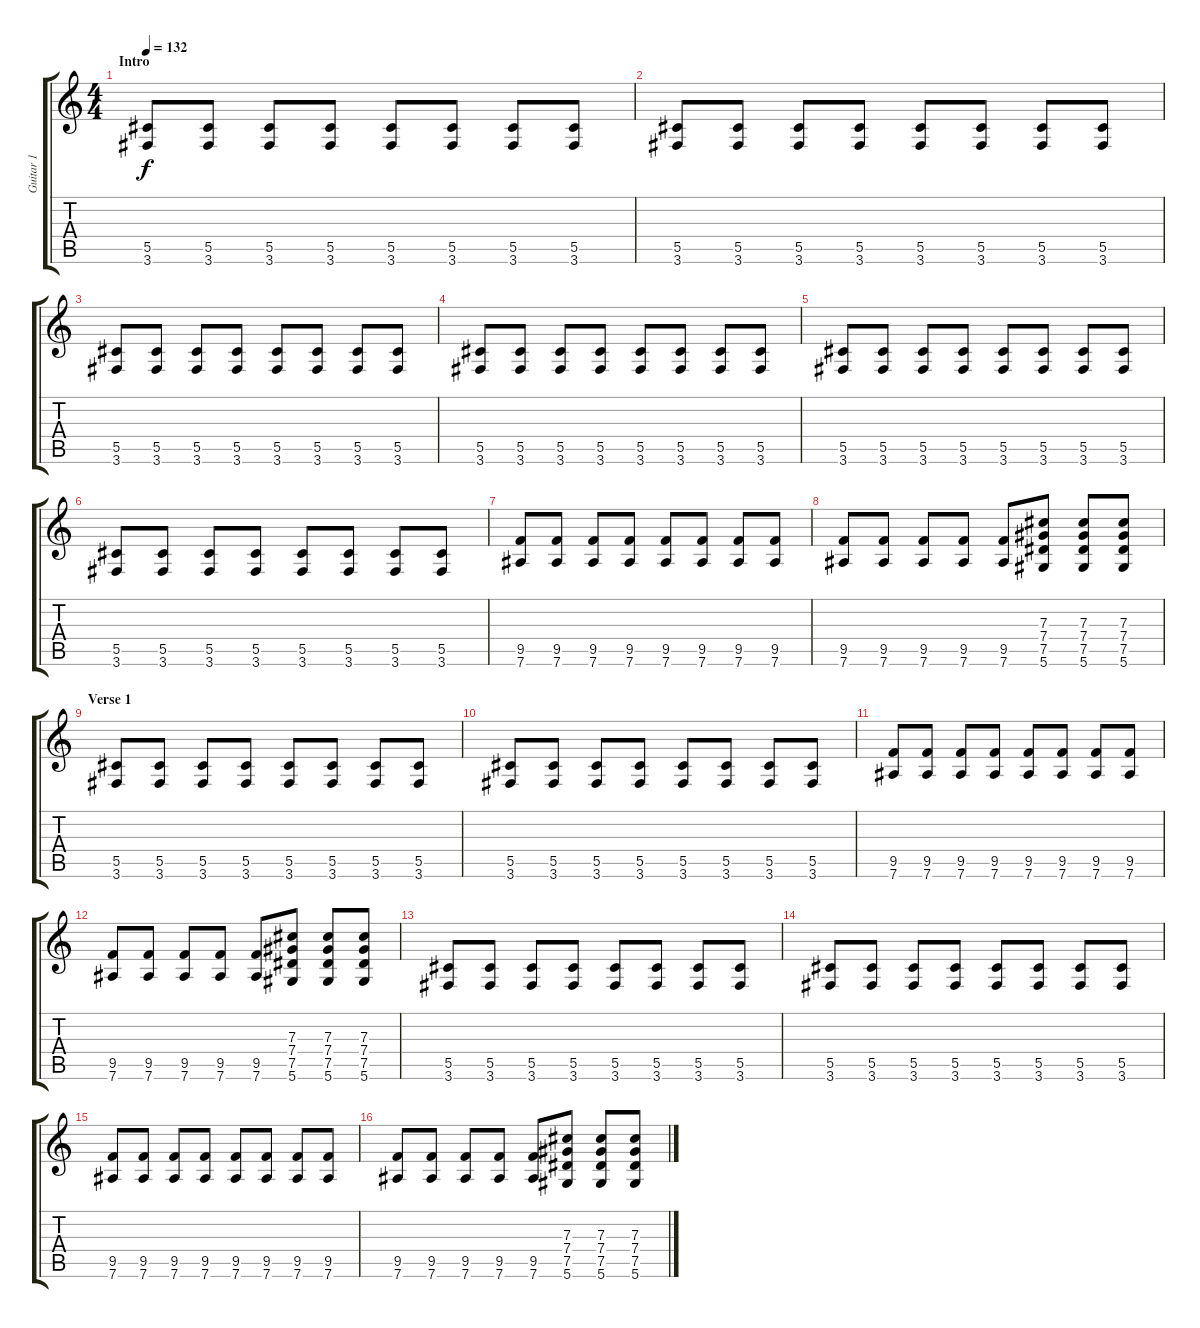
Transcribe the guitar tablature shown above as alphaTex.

\track ("Guitar 1" "Guitar 1") {instrument electricguitarmuted}
\staff {score tabs}
\tuning (Eb4 Bb3 Gb3 Db3 Ab2 Eb2) {hide}
\ts (4 4)
\section ("" "Intro")
\tempo 132
\clef g2
\ks c
(5.5 3.6).8{dy f instrument electricguitarmuted} (5.5 3.6).8 (5.5 3.6).8 (5.5 3.6).8 (5.5 3.6).8 (5.5 3.6).8 (5.5 3.6).8 (5.5 3.6).8 |
(5.5 3.6).8 (5.5 3.6).8 (5.5 3.6).8 (5.5 3.6).8 (5.5 3.6).8 (5.5 3.6).8 (5.5 3.6).8 (5.5 3.6).8 |
(5.5 3.6).8 (5.5 3.6).8 (5.5 3.6).8 (5.5 3.6).8 (5.5 3.6).8 (5.5 3.6).8 (5.5 3.6).8 (5.5 3.6).8 |
(5.5 3.6).8 (5.5 3.6).8 (5.5 3.6).8 (5.5 3.6).8 (5.5 3.6).8 (5.5 3.6).8 (5.5 3.6).8 (5.5 3.6).8 |
(5.5 3.6).8 (5.5 3.6).8 (5.5 3.6).8 (5.5 3.6).8 (5.5 3.6).8 (5.5 3.6).8 (5.5 3.6).8 (5.5 3.6).8 |
(5.5 3.6).8 (5.5 3.6).8 (5.5 3.6).8 (5.5 3.6).8 (5.5 3.6).8 (5.5 3.6).8 (5.5 3.6).8 (5.5 3.6).8 |
(9.5 7.6).8 (9.5 7.6).8 (9.5 7.6).8 (9.5 7.6).8 (9.5 7.6).8 (9.5 7.6).8 (9.5 7.6).8 (9.5 7.6).8 |
(9.5 7.6).8 (9.5 7.6).8 (9.5 7.6).8 (9.5 7.6).8 (9.5 7.6).8 (7.3 7.4 7.5 5.6).8 (7.3 7.4 7.5 5.6).8 (7.3 7.4 7.5 5.6).8 |
\section ("" "Verse 1")
(5.5 3.6).8 (5.5 3.6).8 (5.5 3.6).8 (5.5 3.6).8 (5.5 3.6).8 (5.5 3.6).8 (5.5 3.6).8 (5.5 3.6).8 |
(5.5 3.6).8 (5.5 3.6).8 (5.5 3.6).8 (5.5 3.6).8 (5.5 3.6).8 (5.5 3.6).8 (5.5 3.6).8 (5.5 3.6).8 |
(9.5 7.6).8 (9.5 7.6).8 (9.5 7.6).8 (9.5 7.6).8 (9.5 7.6).8 (9.5 7.6).8 (9.5 7.6).8 (9.5 7.6).8 |
(9.5 7.6).8 (9.5 7.6).8 (9.5 7.6).8 (9.5 7.6).8 (9.5 7.6).8 (7.3 7.4 7.5 5.6).8 (7.3 7.4 7.5 5.6).8 (7.3 7.4 7.5 5.6).8 |
(5.5 3.6).8 (5.5 3.6).8 (5.5 3.6).8 (5.5 3.6).8 (5.5 3.6).8 (5.5 3.6).8 (5.5 3.6).8 (5.5 3.6).8 |
(5.5 3.6).8 (5.5 3.6).8 (5.5 3.6).8 (5.5 3.6).8 (5.5 3.6).8 (5.5 3.6).8 (5.5 3.6).8 (5.5 3.6).8 |
(9.5 7.6).8 (9.5 7.6).8 (9.5 7.6).8 (9.5 7.6).8 (9.5 7.6).8 (9.5 7.6).8 (9.5 7.6).8 (9.5 7.6).8 |
(9.5 7.6).8 (9.5 7.6).8 (9.5 7.6).8 (9.5 7.6).8 (9.5 7.6).8 (7.3 7.4 7.5 5.6).8 (7.3 7.4 7.5 5.6).8 (7.3 7.4 7.5 5.6).8
